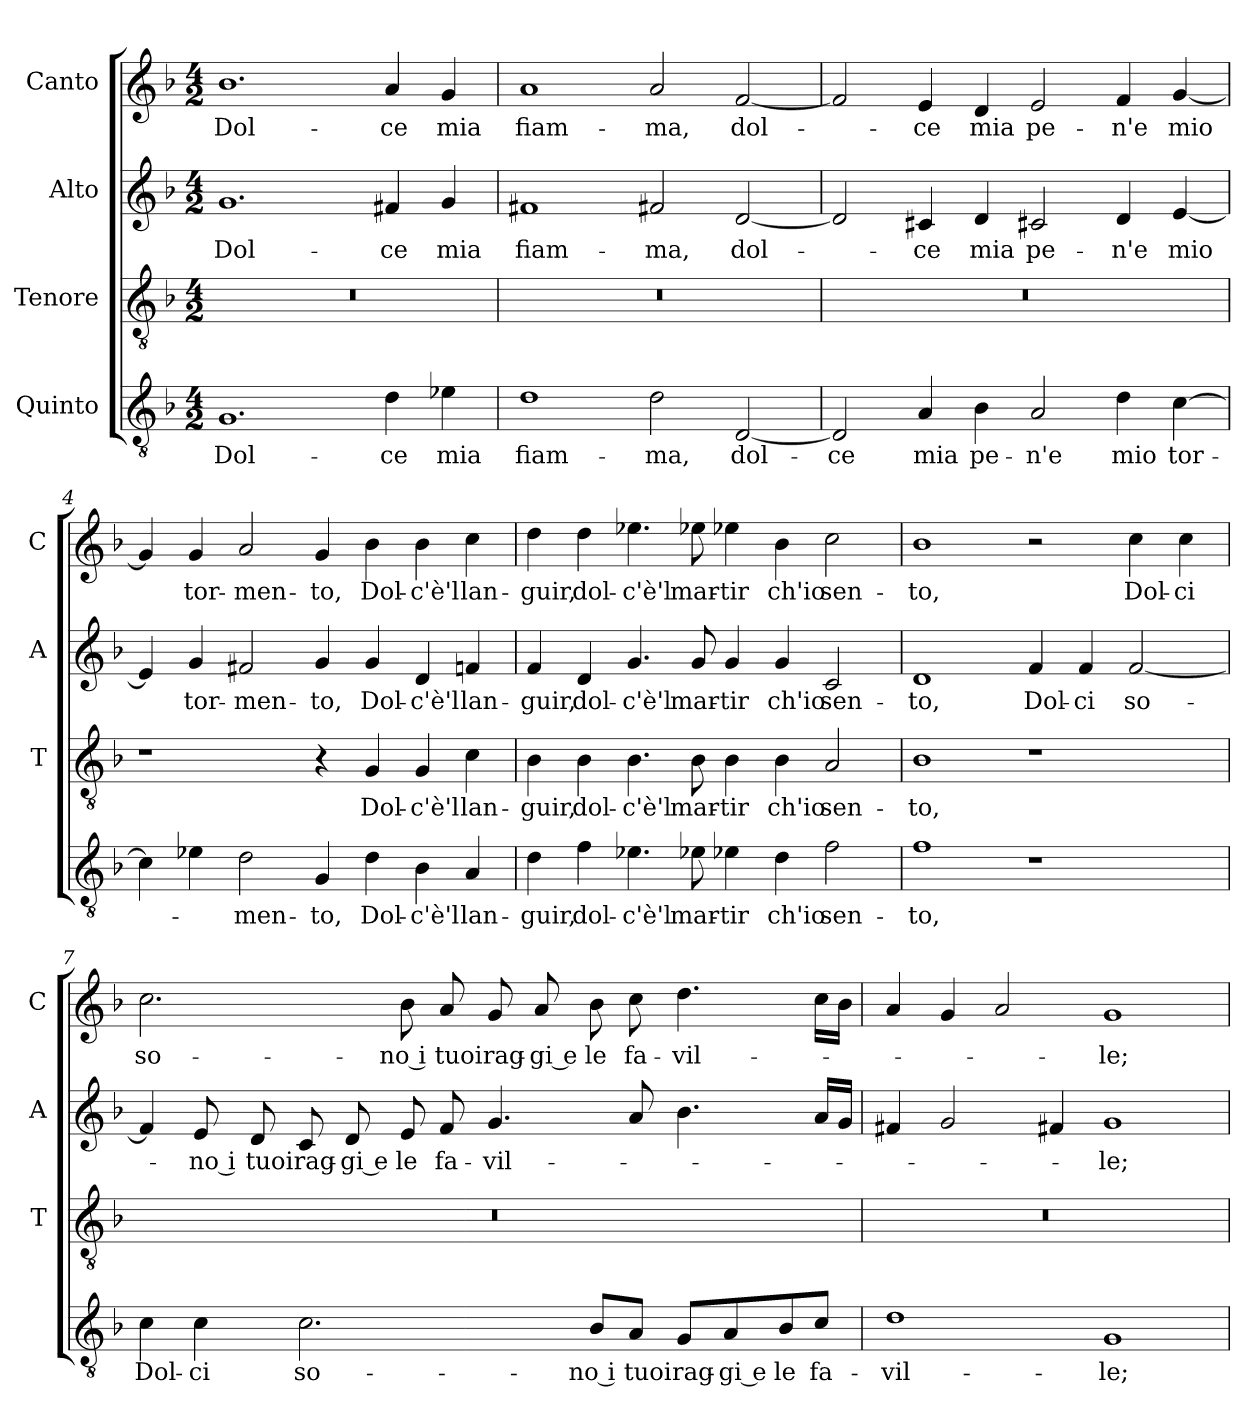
**kern	**text	**kern	**text	**kern	**text	**kern	**text
*part4	*part4	*part3	*part3	*part2	*part2	*part1	*part1
*staff4	*staff4	*staff3	*staff3	*staff2	*staff2	*staff1	*staff1
*I"Quinto	*	*I"Tenore	*	*I"Alto	*	*I"Canto	*
*	*	*I'T	*	*I'A	*	*I'C	*
*clefGv2	*	*clefGv2	*	*clefG2	*	*clefG2	*
*k[b-]	*	*k[b-]	*	*k[b-]	*	*k[b-]	*
*d:	*	*d:	*	*d:	*	*d:	*
*M4/2	*	*M4/2	*	*M4/2	*	*M4/2	*
=1	=1	=1	=1	=1	=1	=1	=1
1.G	Dol-	0r	.	1.g	Dol-	1.b-	Dol-
4d	-ce	.	.	4f#X	-ce	4a	-ce
4e-X	mia	.	.	4g	mia	4g	mia
=2	=2	=2	=2	=2	=2	=2	=2
1d	fiam-	0r	.	1f#X	fiam-	1a	fiam-
2d	-ma,	.	.	2f#X	-ma,	2a	-ma,
[2D	dol-	.	.	[2d	dol-	[2f	dol-
=3	=3	=3	=3	=3	=3	=3	=3
2D]	-ce	0r	.	2d]	.	2f]	.
4A	mia	.	.	4c#X	-ce	4e	-ce
4B-	pe-	.	.	4d	mia	4d	mia
2A	-n'e	.	.	2c#X	pe-	2e	pe-
4d	mio	.	.	4d	-n'e	4f	-n'e
[4c	tor-	.	.	[4e	mio	[4g	mio
=4	=4	=4	=4	=4	=4	=4	=4
4c]	.	1r	.	4e]	.	4g]	.
4e-X	.	.	.	4g	tor-	4g	tor-
2d	-men-	.	.	2f#X	-men-	2a	-men-
4G	-to,	4r	.	4g	-to,	4g	-to,
4d	Dol-	4G	Dol-	4g	Dol-	4b-	Dol-
4B-	-c'è'l	4G	-c'è'l	4d	-c'è'l	4b-	-c'è'l
4A	lan-	4c	lan-	4fn	lan-	4cc	lan-
=5	=5	=5	=5	=5	=5	=5	=5
4d	-guir,	4B-	-guir,	4f	-guir,	4dd	-guir,
4f	dol-	4B-	dol-	4d	dol-	4dd	dol-
4.e-X	-c'è'l	4.B-	-c'è'l	4.g	-c'è'l	4.ee-X	-c'è'l
8e-X	mar-	8B-	mar-	8g	mar-	8ee-X	mar-
4e-X	-tir	4B-	-tir	4g	-tir	4ee-X	-tir
4d	ch'io	4B-	ch'io	4g	ch'io	4b-	ch'io
2f	sen-	2A	sen-	2c	sen-	2cc	sen-
=6	=6	=6	=6	=6	=6	=6	=6
1f	-to,	1B-	-to,	1d	-to,	1b-	-to,
1r	.	1r	.	4f	Dol-	2r	.
.	.	.	.	4f	-ci	.	.
.	.	.	.	[2f	so-	4cc	Dol-
.	.	.	.	.	.	4cc	-ci
=7	=7	=7	=7	=7	=7	=7	=7
4c	Dol-	0r	.	4f]	.	2.cc	so-
4c	-ci	.	.	8e	-no i	.	.
.	.	.	.	8d	tuoi	.	.
2.c	so-	.	.	8c	rag-	.	.
.	.	.	.	8d	-gi e	.	.
.	.	.	.	8e	le	8b-	-no i
.	.	.	.	8f	fa-	8a	tuoi
.	.	.	.	4.g	-vil-	8g	rag-
.	.	.	.	.	.	8a	-gi e
8B-/L	-no i	.	.	.	.	8b-	le
8A/J	tuoi	.	.	8a	.	8cc	fa-
8G/L	rag-	.	.	4.b-	.	4.dd	-vil-
8A/	-gi e	.	.	.	.	.	.
8B-/	le	.	.	.	.	.	.
8c/J	fa-	.	.	16aLL	.	16ccLL	.
.	.	.	.	16gJJ	.	16b-JJ	.
=8	=8	=8	=8	=8	=8	=8	=8
1d	-vil-	0r	.	4f#X	.	4a	.
.	.	.	.	2g	.	4g	.
.	.	.	.	.	.	2a	.
.	.	.	.	4f#X	.	.	.
1G	-le;	.	.	1g	-le;	1g	-le;
=	=	=	=	=	=	=	=
*-	*-	*-	*-	*-	*-	*-	*-
